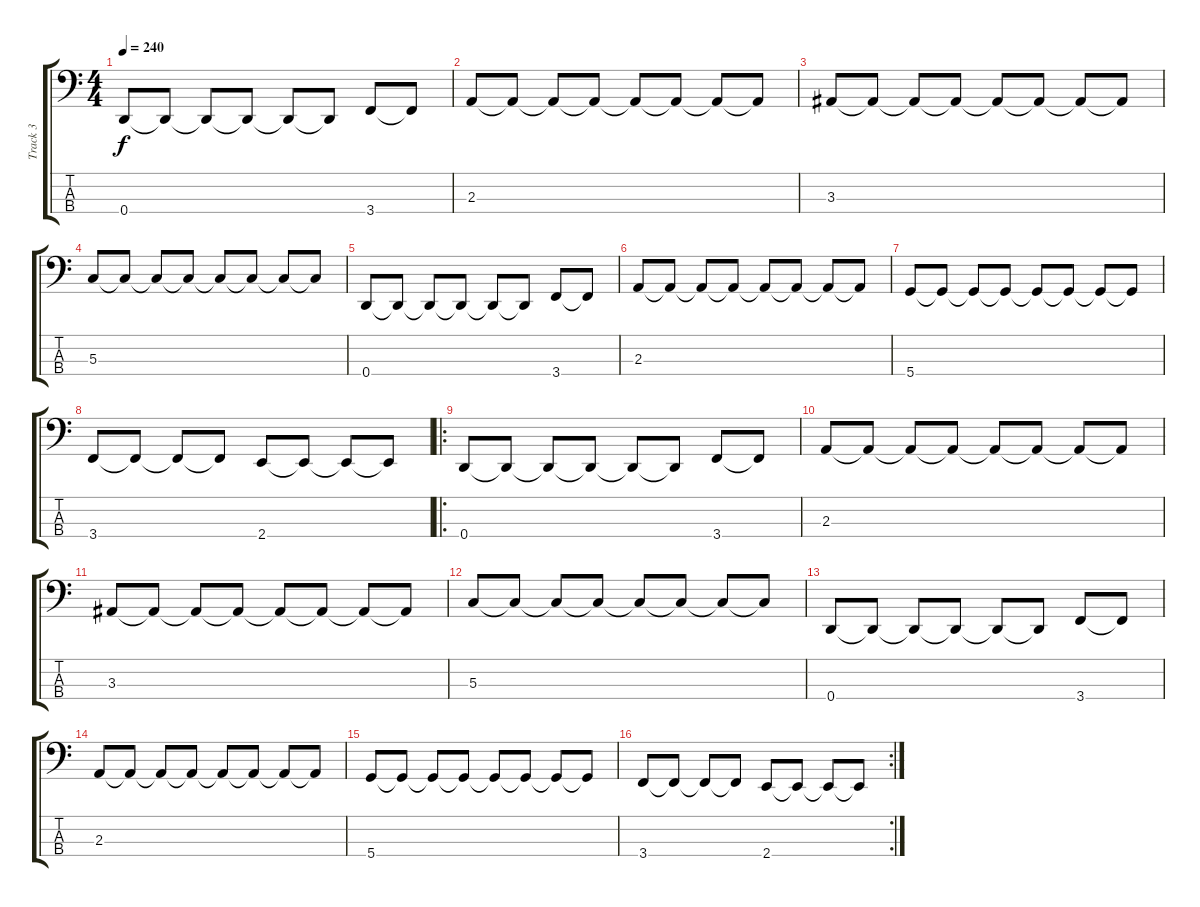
\track ("Track 3" "Track 3") {instrument electricbassfinger}
\staff {score tabs}
\tuning (F2 C2 G1 D1) {hide}
\ts (4 4)
\tempo 240
\clef f4
\ks c
0.4.8{dy f} 0.4{t}.8 0.4{t}.8 0.4{t}.8 0.4{t}.8 0.4{t}.8 3.4.8 3.4{t}.8 |
2.3.8 2.3{t}.8 2.3{t}.8 2.3{t}.8 2.3{t}.8 2.3{t}.8 2.3{t}.8 2.3{t}.8 |
3.3.8 3.3{t}.8 3.3{t}.8 3.3{t}.8 3.3{t}.8 3.3{t}.8 3.3{t}.8 3.3{t}.8 |
5.3.8 5.3{t}.8 5.3{t}.8 5.3{t}.8 5.3{t}.8 5.3{t}.8 5.3{t}.8 5.3{t}.8 |
0.4.8 0.4{t}.8 0.4{t}.8 0.4{t}.8 0.4{t}.8 0.4{t}.8 3.4.8 3.4{t}.8 |
2.3.8 2.3{t}.8 2.3{t}.8 2.3{t}.8 2.3{t}.8 2.3{t}.8 2.3{t}.8 2.3{t}.8 |
5.4.8 5.4{t}.8 5.4{t}.8 5.4{t}.8 5.4{t}.8 5.4{t}.8 5.4{t}.8 5.4{t}.8 |
3.4.8 3.4{t}.8 3.4{t}.8 3.4{t}.8 2.4.8 2.4{t}.8 2.4{t}.8 2.4{t}.8 |
\ro
0.4.8 0.4{t}.8 0.4{t}.8 0.4{t}.8 0.4{t}.8 0.4{t}.8 3.4.8 3.4{t}.8 |
2.3.8 2.3{t}.8 2.3{t}.8 2.3{t}.8 2.3{t}.8 2.3{t}.8 2.3{t}.8 2.3{t}.8 |
3.3.8 3.3{t}.8 3.3{t}.8 3.3{t}.8 3.3{t}.8 3.3{t}.8 3.3{t}.8 3.3{t}.8 |
5.3.8 5.3{t}.8 5.3{t}.8 5.3{t}.8 5.3{t}.8 5.3{t}.8 5.3{t}.8 5.3{t}.8 |
0.4.8 0.4{t}.8 0.4{t}.8 0.4{t}.8 0.4{t}.8 0.4{t}.8 3.4.8 3.4{t}.8 |
2.3.8 2.3{t}.8 2.3{t}.8 2.3{t}.8 2.3{t}.8 2.3{t}.8 2.3{t}.8 2.3{t}.8 |
5.4.8 5.4{t}.8 5.4{t}.8 5.4{t}.8 5.4{t}.8 5.4{t}.8 5.4{t}.8 5.4{t}.8 |
\rc 2
3.4.8 3.4{t}.8 3.4{t}.8 3.4{t}.8 2.4.8 2.4{t}.8 2.4{t}.8 2.4{t}.8
